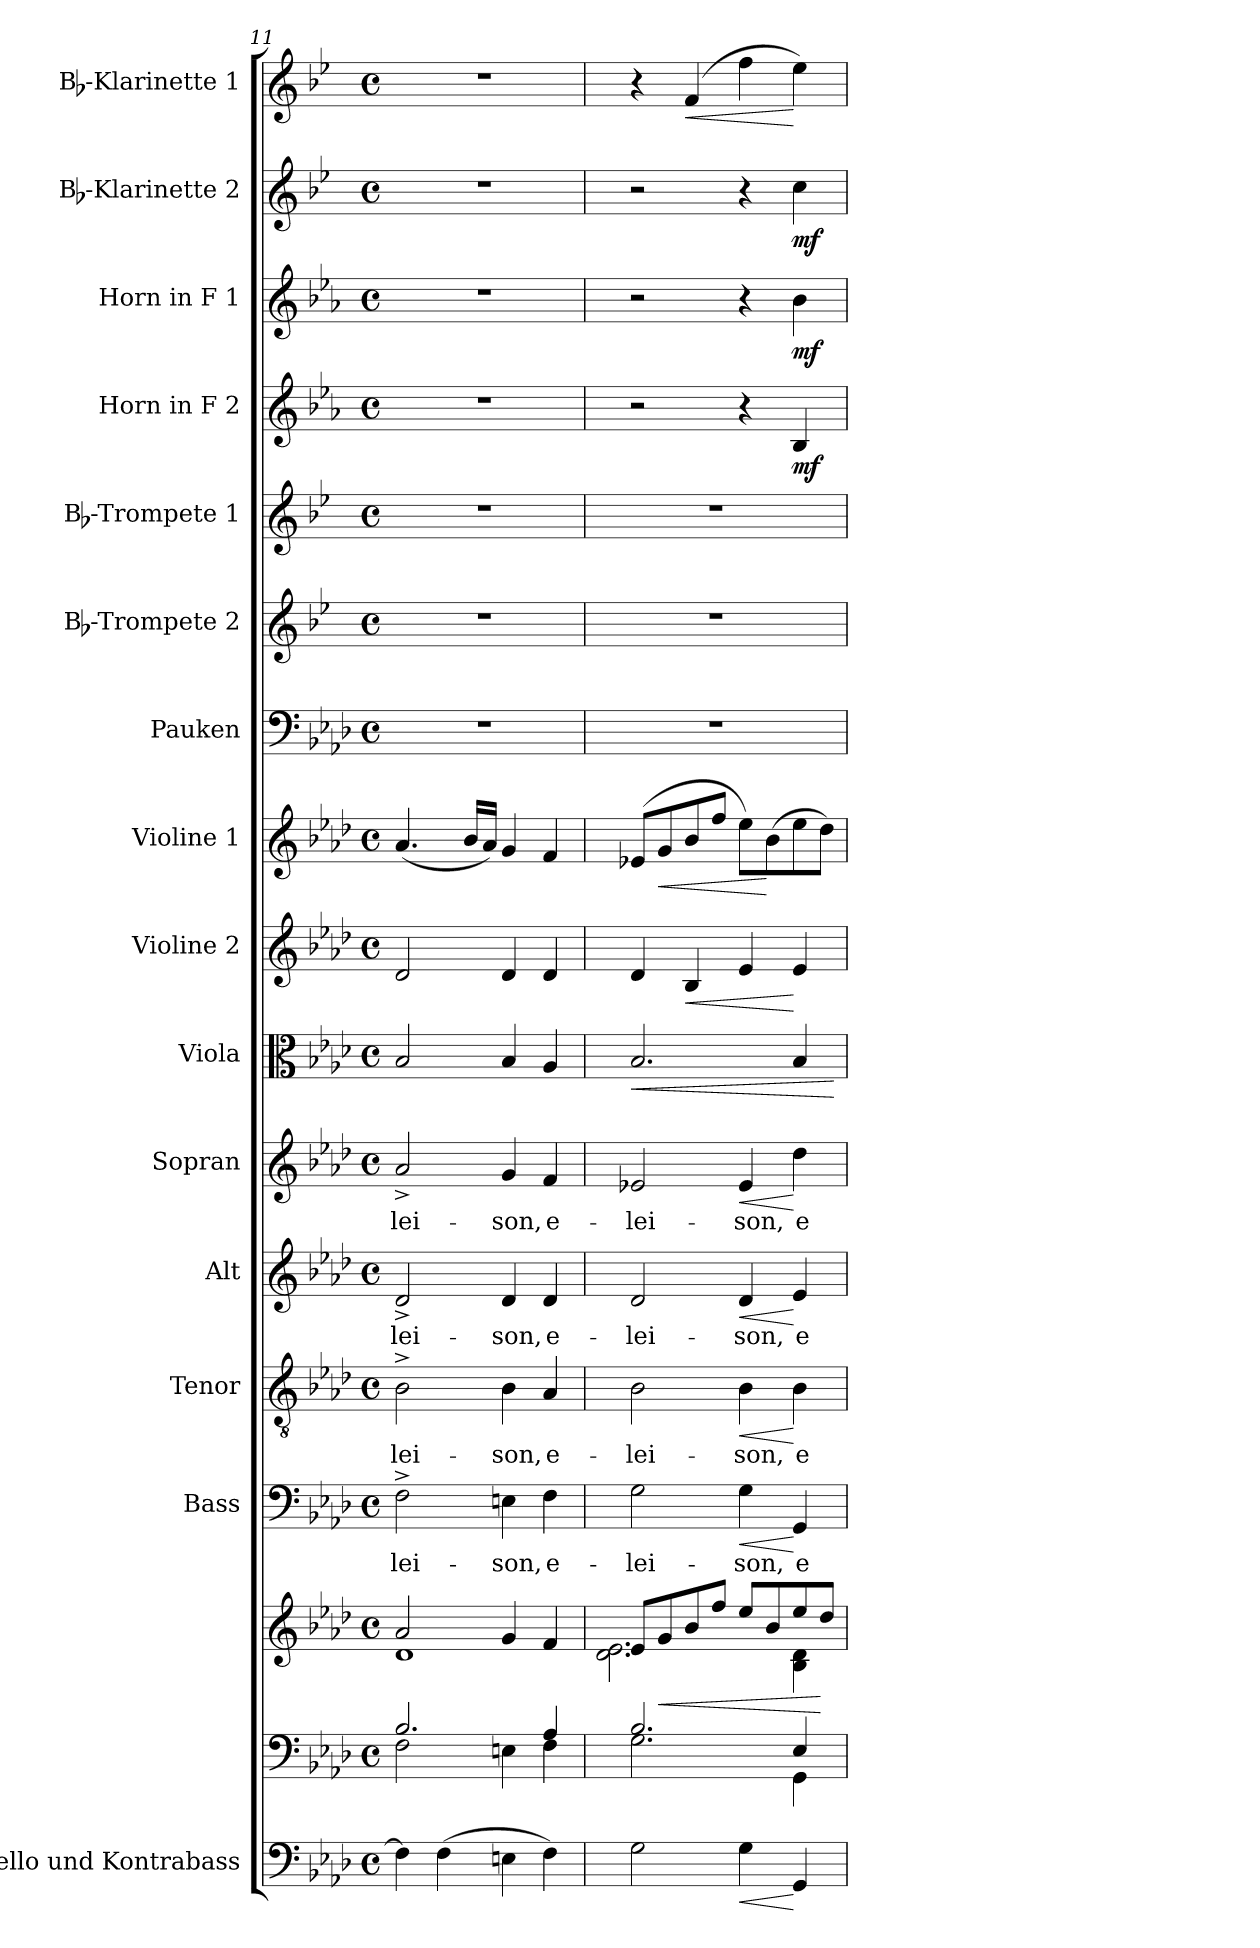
**kern	**dynam	**kern	**kern	**dynam	**kern	**text	**dynam	**kern	**text	**dynam	**kern	**text	**dynam	**kern	**text	**dynam	**kern	**dynam	**kern	**dynam	**kern	**dynam	**kern	**kern	**kern	**kern	**dynam	**kern	**dynam	**kern	**dynam	**kern	**dynam
*part16	*part16	*part15	*part15	*part15	*part14	*part14	*part14	*part13	*part13	*part13	*part12	*part12	*part12	*part11	*part11	*part11	*part10	*part10	*part9	*part9	*part8	*part8	*part7	*part6	*part5	*part4	*part4	*part3	*part3	*part2	*part2	*part1	*part1
*staff17	*staff17	*staff16	*staff15	*staff15/16	*staff14	*staff14	*staff14	*staff13	*staff13	*staff13	*staff12	*staff12	*staff12	*staff11	*staff11	*staff11	*staff10	*staff10	*staff9	*staff9	*staff8	*staff8	*staff7	*staff6	*staff5	*staff4	*staff4	*staff3	*staff3	*staff2	*staff2	*staff1	*staff1
*I"Cello und Kontrabass	*	*	*	*	*I"Bass	*	*	*I"Tenor	*	*	*I"Alt	*	*	*I"Sopran	*	*	*I"Viola	*	*I"Violine 2	*	*I"Violine 1	*	*I"Pauken	*I"Bb-Trompete 2	*I"Bb-Trompete 1	*I"Horn in F 2	*	*I"Horn in F 1	*	*I"Bb-Klarinette 2	*	*I"Bb-Klarinette 1	*
*I'Kb.	*	*	*	*	*I'B.	*	*	*I'T.	*	*	*I'A.	*	*	*I'S.	*	*	*I'Vla.	*	*I'Vl. 2	*	*I'Vl. 1	*	*I'Pk.	*I'Bb Trp. 2	*I'Bb Trp. 1	*	*	*	*	*I'Bb Kl. 2	*	*I'Bb Kl. 1	*
*clefF4	*	*clefF4	*clefG2	*	*clefF4	*	*	*clefGv2	*	*	*clefG2	*	*	*clefG2	*	*	*clefC3	*	*clefG2	*	*clefG2	*	*clefF4	*clefG2	*clefG2	*clefG2	*	*clefG2	*	*clefG2	*	*clefG2	*
*ITrd7c12	*	*	*	*	*	*	*	*	*	*	*	*	*	*	*	*	*	*	*	*	*	*	*	*ITrd1c2	*ITrd1c2	*ITrd4c7	*	*ITrd4c7	*	*ITrd1c2	*	*ITrd1c2	*
*k[b-e-a-d-]	*	*k[b-e-a-d-]	*k[b-e-a-d-]	*	*k[b-e-a-d-]	*	*	*k[b-e-a-d-]	*	*	*k[b-e-a-d-]	*	*	*k[b-e-a-d-]	*	*	*k[b-e-a-d-]	*	*k[b-e-a-d-]	*	*k[b-e-a-d-]	*	*k[b-e-a-d-]	*k[b-e-a-d-]	*k[b-e-a-d-]	*k[b-e-a-d-]	*	*k[b-e-a-d-]	*	*k[b-e-a-d-]	*	*k[b-e-a-d-]	*
*A-:	*	*A-:	*A-:	*	*A-:	*	*	*A-:	*	*	*A-:	*	*	*A-:	*	*	*A-:	*	*A-:	*	*A-:	*	*A-:	*A-:	*A-:	*A-:	*	*A-:	*	*A-:	*	*A-:	*
*M4/4	*	*M4/4	*M4/4	*	*M4/4	*	*	*M4/4	*	*	*M4/4	*	*	*M4/4	*	*	*M4/4	*	*M4/4	*	*M4/4	*	*M4/4	*M4/4	*M4/4	*M4/4	*	*M4/4	*	*M4/4	*	*M4/4	*
*met(c)	*	*met(c)	*met(c)	*	*met(c)	*	*	*met(c)	*	*	*met(c)	*	*	*met(c)	*	*	*met(c)	*	*met(c)	*	*met(c)	*	*met(c)	*met(c)	*met(c)	*met(c)	*	*met(c)	*	*met(c)	*	*met(c)	*
=11	=11	=11	=11	=11	=11	=11	=11	=11	=11	=11	=11	=11	=11	=11	=11	=11	=11	=11	=11	=11	=11	=11	=11	=11	=11	=11	=11	=11	=11	=11	=11	=11	=11
*	*	*^	*^	*	*	*	*	*	*	*	*	*	*	*	*	*	*	*	*	*	*	*	*	*	*	*	*	*	*	*	*	*	*
!	!	!	!	!	!	!	!	!LO:LY:b	!	!	!LO:LY:b	!	!	!LO:LY:b	!	!	!LO:LY:b	!	!	!	!	!	!	!	!	!	!	!	!	!	!	!	!	!	!
4FF\]	.	2.B-/	2F\	2a-/	1d-	.	2F^>\	-lei-	.	2B-^>\	-lei-	.	2d-^>/	-lei-	.	2a-^>/	-lei-	.	2B-/	.	2d-/	.	(<4.a-/	.	1r	1r	1r	1r	.	1r	.	1r	.	1r	.
(>4FF\	.	.	.	.	.	.	.	.	.	.	.	.	.	.	.	.	.	.	.	.	.	.	.	.	.	.	.	.	.	.	.	.	.	.	.
.	.	.	.	.	.	.	.	.	.	.	.	.	.	.	.	.	.	.	.	.	.	.	16b-/LL	.	.	.	.	.	.	.	.	.	.	.	.
.	.	.	.	.	.	.	.	.	.	.	.	.	.	.	.	.	.	.	.	.	.	.	16a-/JJ)	.	.	.	.	.	.	.	.	.	.	.	.
!	!	!	!	!	!	!	!	!LO:LY:b	!	!	!LO:LY:b	!	!	!LO:LY:b	!	!	!LO:LY:b	!	!	!	!	!	!	!	!	!	!	!	!	!	!	!	!	!	!
4EEn\	.	.	4En\	4g/	.	.	4En\	-son,	.	4B-\	-son,	.	4d-/	-son,	.	4g/	-son,	.	4B-/	.	4d-/	.	4g/	.	.	.	.	.	.	.	.	.	.	.	.
!	!	!	!	!	!	!	!	!LO:LY:b	!	!	!LO:LY:b	!	!	!LO:LY:b	!	!	!LO:LY:b	!	!	!	!	!	!	!	!	!	!	!	!	!	!	!	!	!	!
4FF\)	.	4A-/	4F\	4f/	.	.	4F\	e-	.	4A-/	e-	.	4d-/	e-	.	4f/	e-	.	4A-/	.	4d-/	.	4f/	.	.	.	.	.	.	.	.	.	.	.	.
=12	=12	=12	=12	=12	=12	=12	=12	=12	=12	=12	=12	=12	=12	=12	=12	=12	=12	=12	=12	=12	=12	=12	=12	=12	=12	=12	=12	=12	=12	=12	=12	=12	=12	=12	=12
!	!	!	!	!	!	!	!	!LO:LY:b	!	!	!LO:LY:b	!	!	!LO:LY:b	!	!	!LO:LY:b	!	!	!LO:HP:b	!	!	!	!	!	!	!	!	!	!	!	!	!	!	!
2GG\	.	2.B-/	2.G\	8e-!/L	2.d-\ 2.e-\	.	2G\	-lei-	.	2B-\	-lei-	.	2d-/	-lei-	.	2e-X/	-lei-	.	2.B-/	<	4d-/	.	(<8e-X/L	.	1r	1r	1r	2r	.	2r	.	2r	.	4r	.
!	!	!	!	!	!	!LO:HP:b	!	!	!	!	!	!	!	!	!	!	!	!	!	!	!	!	!	!LO:HP:b	!	!	!	!	!	!	!	!	!	!	!
.	.	.	.	8g!/	.	<	.	.	.	.	.	.	.	.	.	.	.	.	.	.	.	.	8g/	<	.	.	.	.	.	.	.	.	.	.	.
!	!	!	!	!	!	!	!	!	!	!	!	!	!	!	!	!	!	!	!	!	!	!LO:HP:b	!	!	!	!	!	!	!	!	!	!	!	!	!LO:HP:b
.	.	.	.	8b-!/	.	.	.	.	.	.	.	.	.	.	.	.	.	.	.	.	4B-/	<	8b-/	.	.	.	.	.	.	.	.	.	.	(>4e-/	<
.	.	.	.	8ff!/J	.	.	.	.	.	.	.	.	.	.	.	.	.	.	.	.	.	.	8ff/J	.	.	.	.	.	.	.	.	.	.	.	.
!	!LO:HP:b	!	!	!	!	!	!	!LO:LY:b	!LO:HP:b	!	!LO:LY:b	!LO:HP:b	!	!LO:LY:b	!LO:HP:b	!	!LO:LY:b	!LO:HP:b	!	!	!	!	!	!	!	!	!	!	!	!	!	!	!	!	!
4GG\	<	.	.	8ee-!/L	.	.	4G\	-son,	<	4B-\	-son,	<	4d-/	-son,	<	4e-/	-son,	<	.	.	4e-/	.	8ee-\L)	.	.	.	.	4r	.	4r	.	4r	.	4ee-\	.
.	.	.	.	8b-!/	.	.	.	.	.	.	.	.	.	.	.	.	.	.	.	.	.	.	(>8b-\	[	.	.	.	.	.	.	.	.	.	.	.
!	!	!	!	!	!	!	!	!LO:LY:b	!	!	!LO:LY:b	!	!	!LO:LY:b	!	!	!LO:LY:b	!	!	!	!	!	!	!	!	!	!	!	!LO:DY:b	!	!LO:DY:b	!	!LO:DY:b	!	!
4GGG/	[	4E-/	4GG\	8ee-!/	4B-\ 4d-\	.	4GG/	e-	[	4B-\	e-	[	4e-/	e-	[	4dd-\	e-	[	4B-/	.	4e-/	[	8ee-\	.	.	.	.	4E-/	mf	4e-\	mf	4b-\	mf	4dd-\)	[
.	.	.	.	8dd-!/J	.	[	.	.	.	.	.	.	.	.	.	.	.	.	.	.	.	.	8dd-\J)	.	.	.	.	.	.	.	.	.	.	.	.
*	*	*v	*v	*	*	*	*	*	*	*	*	*	*	*	*	*	*	*	*	*	*	*	*	*	*	*	*	*	*	*	*	*	*	*	*
*	*	*	*v	*v	*	*	*	*	*	*	*	*	*	*	*	*	*	*	*	*	*	*	*	*	*	*	*	*	*	*	*	*	*	*
.	.	.	.	.	.	.	.	.	.	.	.	.	.	.	.	.	.	[	.	.	.	.	.	.	.	.	.	.	.	.	.	.	.
=	=	=	=	=	=	=	=	=	=	=	=	=	=	=	=	=	=	=	=	=	=	=	=	=	=	=	=	=	=	=	=	=	=
*-	*-	*-	*-	*-	*-	*-	*-	*-	*-	*-	*-	*-	*-	*-	*-	*-	*-	*-	*-	*-	*-	*-	*-	*-	*-	*-	*-	*-	*-	*-	*-	*-	*-
